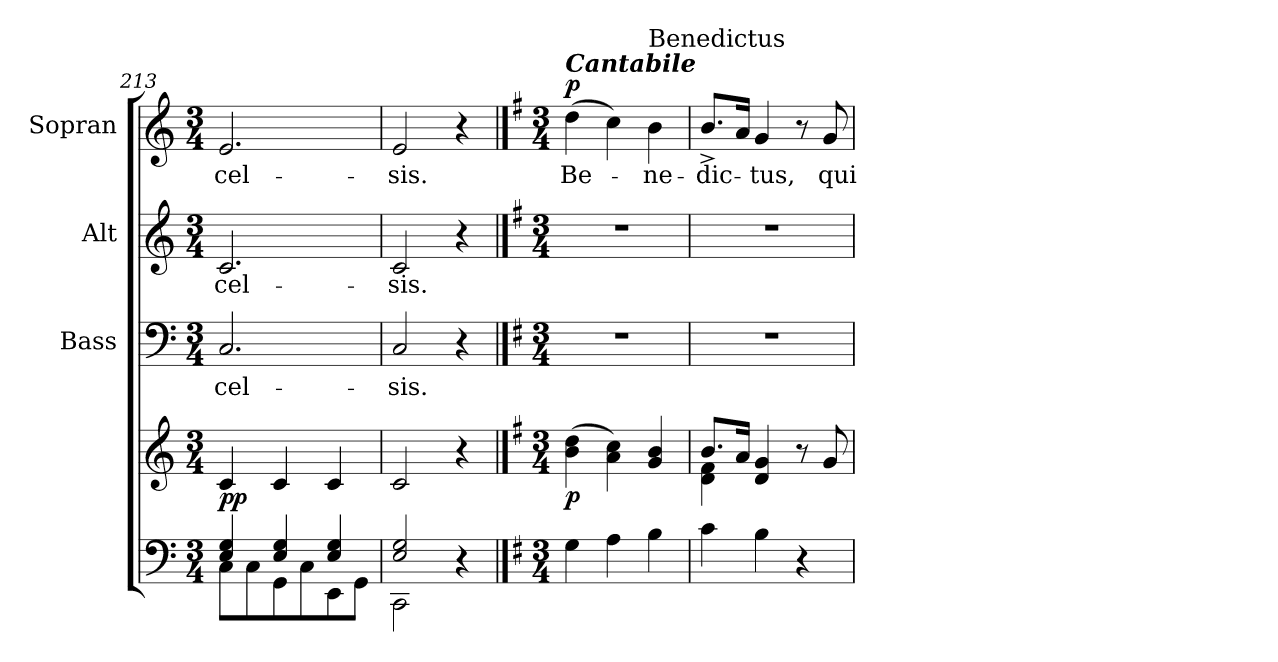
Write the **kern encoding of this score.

**kern	**kern	**dynam	**kern	**text	**kern	**text	**kern	**text	**dynam
*part4	*part4	*part4	*part3	*part3	*part2	*part2	*part1	*part1	*part1
*staff5	*staff4	*staff4/5	*staff3	*staff3	*staff2	*staff2	*staff1	*staff1	*staff1
*	*	*	*I"Bass	*	*I"Alt	*	*I"Sopran	*	*
*	*	*	*I'B.	*	*I'A.	*	*I'S.	*	*
*clefF4	*clefG2	*	*clefF4	*	*clefG2	*	*clefG2	*	*
*k[]	*k[]	*	*k[]	*	*k[]	*	*k[]	*	*
*C:	*C:	*	*C:	*	*C:	*	*C:	*	*
*M3/4	*M3/4	*	*M3/4	*	*M3/4	*	*M3/4	*	*
=213	=213	=213	=213	=213	=213	=213	=213	=213	=213
*^	*	*	*	*	*	*	*	*	*
!	!	!	!LO:DY:b	!	!LO:LY:b	!	!LO:LY:b	!	!LO:LY:b	!
4E/ 4G/	8C\L	4c/	pp	2.C/	-cel-	2.c/	-cel-	2.e/	-cel-	.
.	8C\	.	.	.	.	.	.	.	.	.
4E/ 4G/	8GG\	4c/	.	.	.	.	.	.	.	.
.	8C\	.	.	.	.	.	.	.	.	.
4E/ 4G/	8EE\	4c/	.	.	.	.	.	.	.	.
.	8GG\J	.	.	.	.	.	.	.	.	.
=214	=214	=214	=214	=214	=214	=214	=214	=214	=214	=214
!	!	!	!	!	!LO:LY:b	!	!LO:LY:b	!	!LO:LY:b	!
2E/ 2G/	2CC\	2c/	.	2C/	-sis.	2c/	-sis.	2e/	-sis.	.
4rC	4ryy	4r	.	4r	.	4r	.	4r	.	.
*v	*v	*	*	*	*	*	*	*	*	*
!!LO:PB:g=z
==215	==215	==215	==215	==215	==215	==215	==215	==215	==215
*k[f#]	*k[f#]	*	*k[f#]	*	*k[f#]	*	*k[f#]	*	*
*G:	*G:	*	*G:	*	*G:	*	*G:	*	*
*M3/4	*M3/4	*	*M3/4	*	*M3/4	*	*M3/4	*	*
*^	*	*	*	*	*	*	*	*	*
!	!	!	!	!	!	!	!	!LO:TX:a:Bi:t=Cantabile	!	!
!	!	!	!LO:DY:b	!	!	!	!	!	!LO:LY:b	!LO:DY:a
*v	*v	*	*	*	*	*	*	*	*	*
4G\	(>4b\ 4dd\	p	2.r	.	2.r	.	(>4dd\	Be-	p
4A\	4a\ 4cc\)	.	.	.	.	.	4cc\)	.	.
!	!	!	!	!	!	!	!LO:TX:a:t=Benedictus	!	!
!	!	!	!	!	!	!	!	!LO:LY:b	!
4B\	4g/ 4b/	.	.	.	.	.	4b\	-ne-	.
=216	=216	=216	=216	=216	=216	=216	=216	=216	=216
*	*^	*	*	*	*	*	*	*	*
!	!	!	!	!	!	!	!	!	!LO:LY:b	!
4c\	8.b/L	4d\ 4f#\	.	2.r	.	2.r	.	8.b^>/L	-dic-	.
.	16a/Jk	.	.	.	.	.	.	16a/Jk	.	.
!	!	!	!	!	!	!	!	!	!LO:LY:b	!
4B\	4d/ 4g/	2ryy	.	.	.	.	.	4g/	-tus,	.
4r	8ra	.	.	.	.	.	.	8r	.	.
!	!	!	!	!	!	!	!	!	!LO:LY:b	!
.	8g/	.	.	.	.	.	.	8g/	qui	.
*	*v	*v	*	*	*	*	*	*	*	*
=	=	=	=	=	=	=	=	=	=
*-	*-	*-	*-	*-	*-	*-	*-	*-	*-
